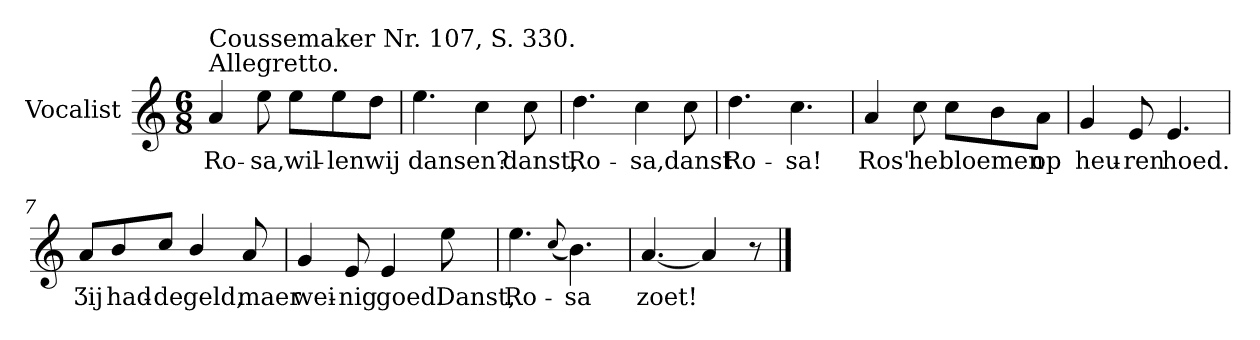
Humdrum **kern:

**kern	**text
*part1	*part1
*staff1	*staff1
*I"Vocalist	*
*k[]	*
*a:	*
*M6/8	*
=1	=1
!LO:TX:a:t=Allegretto.	!
!LO:TX:a:t=Coussemaker Nr. 107, S. 330.	!
4a	Ro-
8ee	-sa,
8eeL	wil-
8ee	-len
8ddJ	wij
=2	=2
4.ee	dansen?
4cc	.
8cc	danst,
=3	=3
4.dd	Ro-
4cc	-sa,
8cc	danst
=4	=4
4.dd	Ro-
4.cc	-sa!
=5	=5
4a	Ros'
8cc	he
8ccL	bloemen
8b	.
8aJ	op
=6	=6
4g	heu-
8e	-ren
4.e	hoed.
=7	=7
8aL	Ʒij
8b/	had-
8ccJ	-de
4b/	geld,
8a	maer
=8	=8
4g	wei-
8e	-nig
4e	goed.
8ee	Danst,
=9	=9
4.ee	Ro-
(8qqcc	.
4.b)	-sa
=10	=10
[4.a	-zoet!
4a]	.
8r	.
==	==
*-	*-
